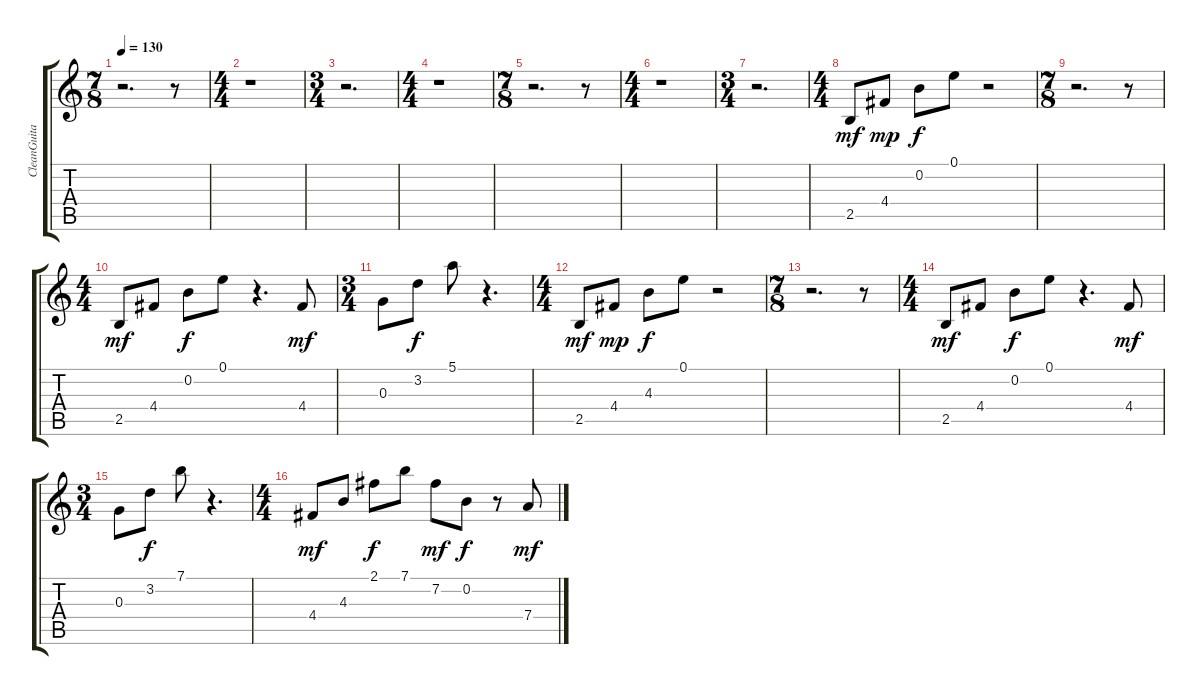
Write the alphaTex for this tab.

\track ("CleanGuitar" "CleanGuita") {instrument electricguitarclean}
\staff {score tabs}
\tuning (E4 B3 G3 D3 A2 E2) {hide}
\ts (7 8)
\tempo 130
\clef g2
\ks c
r.2{d dy mf} r.8 |
\ts (4 4)
r.1 |
\ts (3 4)
r.2{d} |
\ts (4 4)
r.1 |
\ts (7 8)
r.2{d} r.8 |
\ts (4 4)
r.1 |
\ts (3 4)
r.2{d} |
\ts (4 4)
2.5.8 4.4.8{dy mp} 0.2.8{dy f} 0.1.8 r.2 |
\ts (7 8)
r.2{d} r.8 |
\ts (4 4)
2.5.8{dy mf} 4.4.8 0.2.8{dy f} 0.1.8 r.4{d} 4.4.8{dy mf} |
\ts (3 4)
0.3.8 3.2.8{dy f} 5.1.8 r.4{d} |
\ts (4 4)
2.5.8{dy mf} 4.4.8{dy mp} 4.3.8{dy f} 0.1.8 r.2 |
\ts (7 8)
r.2{d} r.8 |
\ts (4 4)
2.5.8{dy mf} 4.4.8 0.2.8{dy f} 0.1.8 r.4{d} 4.4.8{dy mf} |
\ts (3 4)
0.3.8 3.2.8{dy f} 7.1.8 r.4{d} |
\ts (4 4)
4.4.8{dy mf} 4.3.8 2.1.8{dy f} 7.1.8 7.2.8{dy mf} 0.2.8{dy f} r.8 7.4.8{dy mf}
